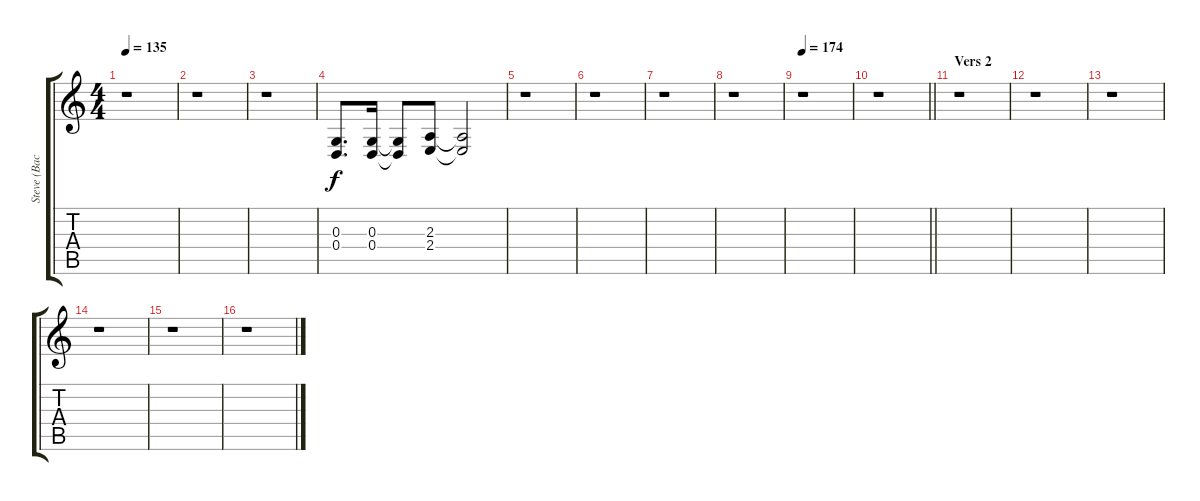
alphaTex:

\track ("Steve (Backing Vocals)" "Steve (Bac") {instrument sopranosax}
\staff {score tabs}
\tuning (E4 B3 G3 D3 A2 E2) {hide}
\ts (4 4)
\tempo 135
\clef g2
\ks c
r.1{dy f} |
r.1 |
r.1 |
(0.3 0.4).8{d} (0.3 0.4).16 (0.3{t} 0.4{t}).8 (2.3 2.4).8 (2.3{t} 2.4{t}).2 |
r.1 |
r.1 |
r.1 |
r.1 |
\tempo 174
r.1 |
\barLineRight lightlight
r.1 |
\section ("" "Vers 2")
r.1 |
r.1 |
r.1 |
r.1 |
r.1 |
r.1
